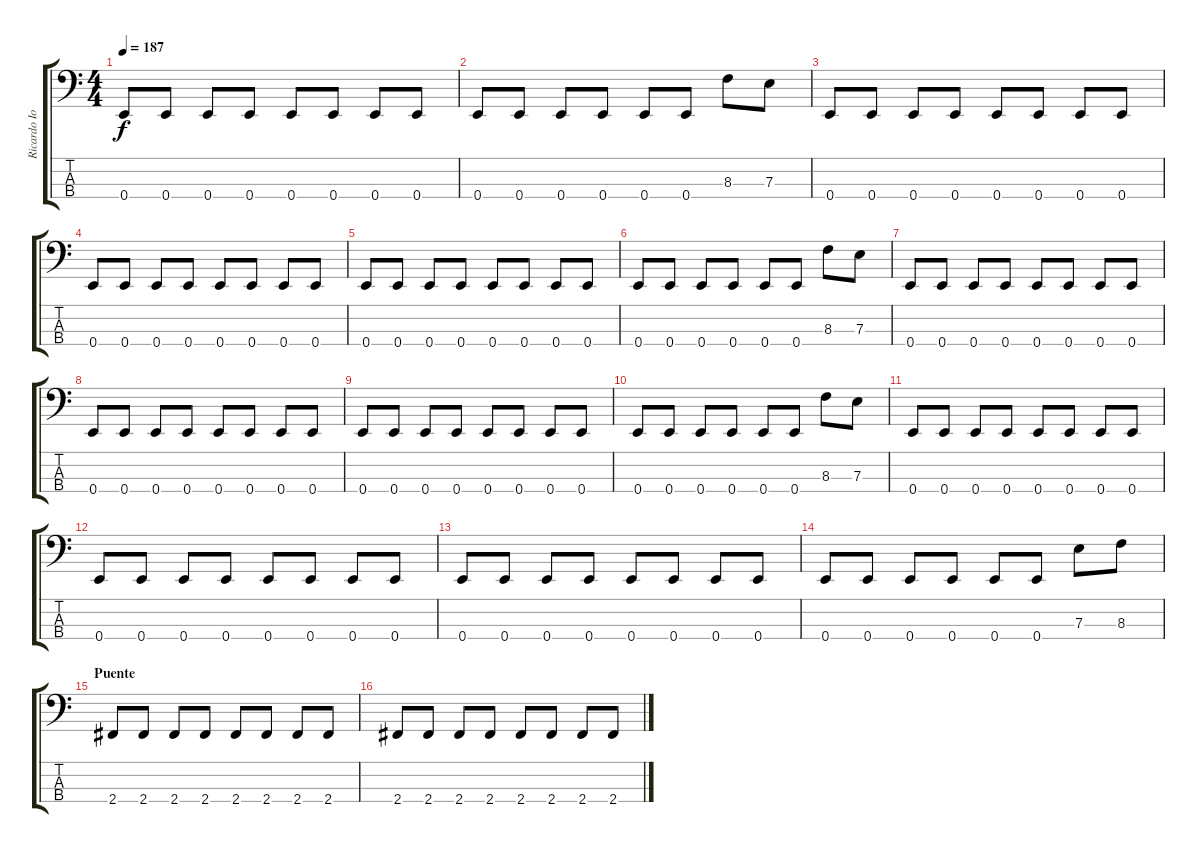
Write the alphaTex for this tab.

\track ("Ricardo Iorio (bajo)" "Ricardo Io") {instrument electricbassfinger}
\staff {score tabs}
\tuning (G2 D2 A1 E1) {hide}
\ts (4 4)
\tempo 187
\clef f4
\ks c
0.4.8{dy f} 0.4.8 0.4.8 0.4.8 0.4.8 0.4.8 0.4.8 0.4.8 |
0.4.8 0.4.8 0.4.8 0.4.8 0.4.8 0.4.8 8.3.8 7.3.8 |
0.4.8 0.4.8 0.4.8 0.4.8 0.4.8 0.4.8 0.4.8 0.4.8 |
0.4.8 0.4.8 0.4.8 0.4.8 0.4.8 0.4.8 0.4.8 0.4.8 |
0.4.8 0.4.8 0.4.8 0.4.8 0.4.8 0.4.8 0.4.8 0.4.8 |
0.4.8 0.4.8 0.4.8 0.4.8 0.4.8 0.4.8 8.3.8 7.3.8 |
0.4.8 0.4.8 0.4.8 0.4.8 0.4.8 0.4.8 0.4.8 0.4.8 |
0.4.8 0.4.8 0.4.8 0.4.8 0.4.8 0.4.8 0.4.8 0.4.8 |
0.4.8 0.4.8 0.4.8 0.4.8 0.4.8 0.4.8 0.4.8 0.4.8 |
0.4.8 0.4.8 0.4.8 0.4.8 0.4.8 0.4.8 8.3.8 7.3.8 |
0.4.8 0.4.8 0.4.8 0.4.8 0.4.8 0.4.8 0.4.8 0.4.8 |
0.4.8 0.4.8 0.4.8 0.4.8 0.4.8 0.4.8 0.4.8 0.4.8 |
0.4.8 0.4.8 0.4.8 0.4.8 0.4.8 0.4.8 0.4.8 0.4.8 |
0.4.8 0.4.8 0.4.8 0.4.8 0.4.8 0.4.8 7.3.8 8.3.8 |
\section ("" "Puente")
2.4.8 2.4.8 2.4.8 2.4.8 2.4.8 2.4.8 2.4.8 2.4.8 |
2.4.8 2.4.8 2.4.8 2.4.8 2.4.8 2.4.8 2.4.8 2.4.8
